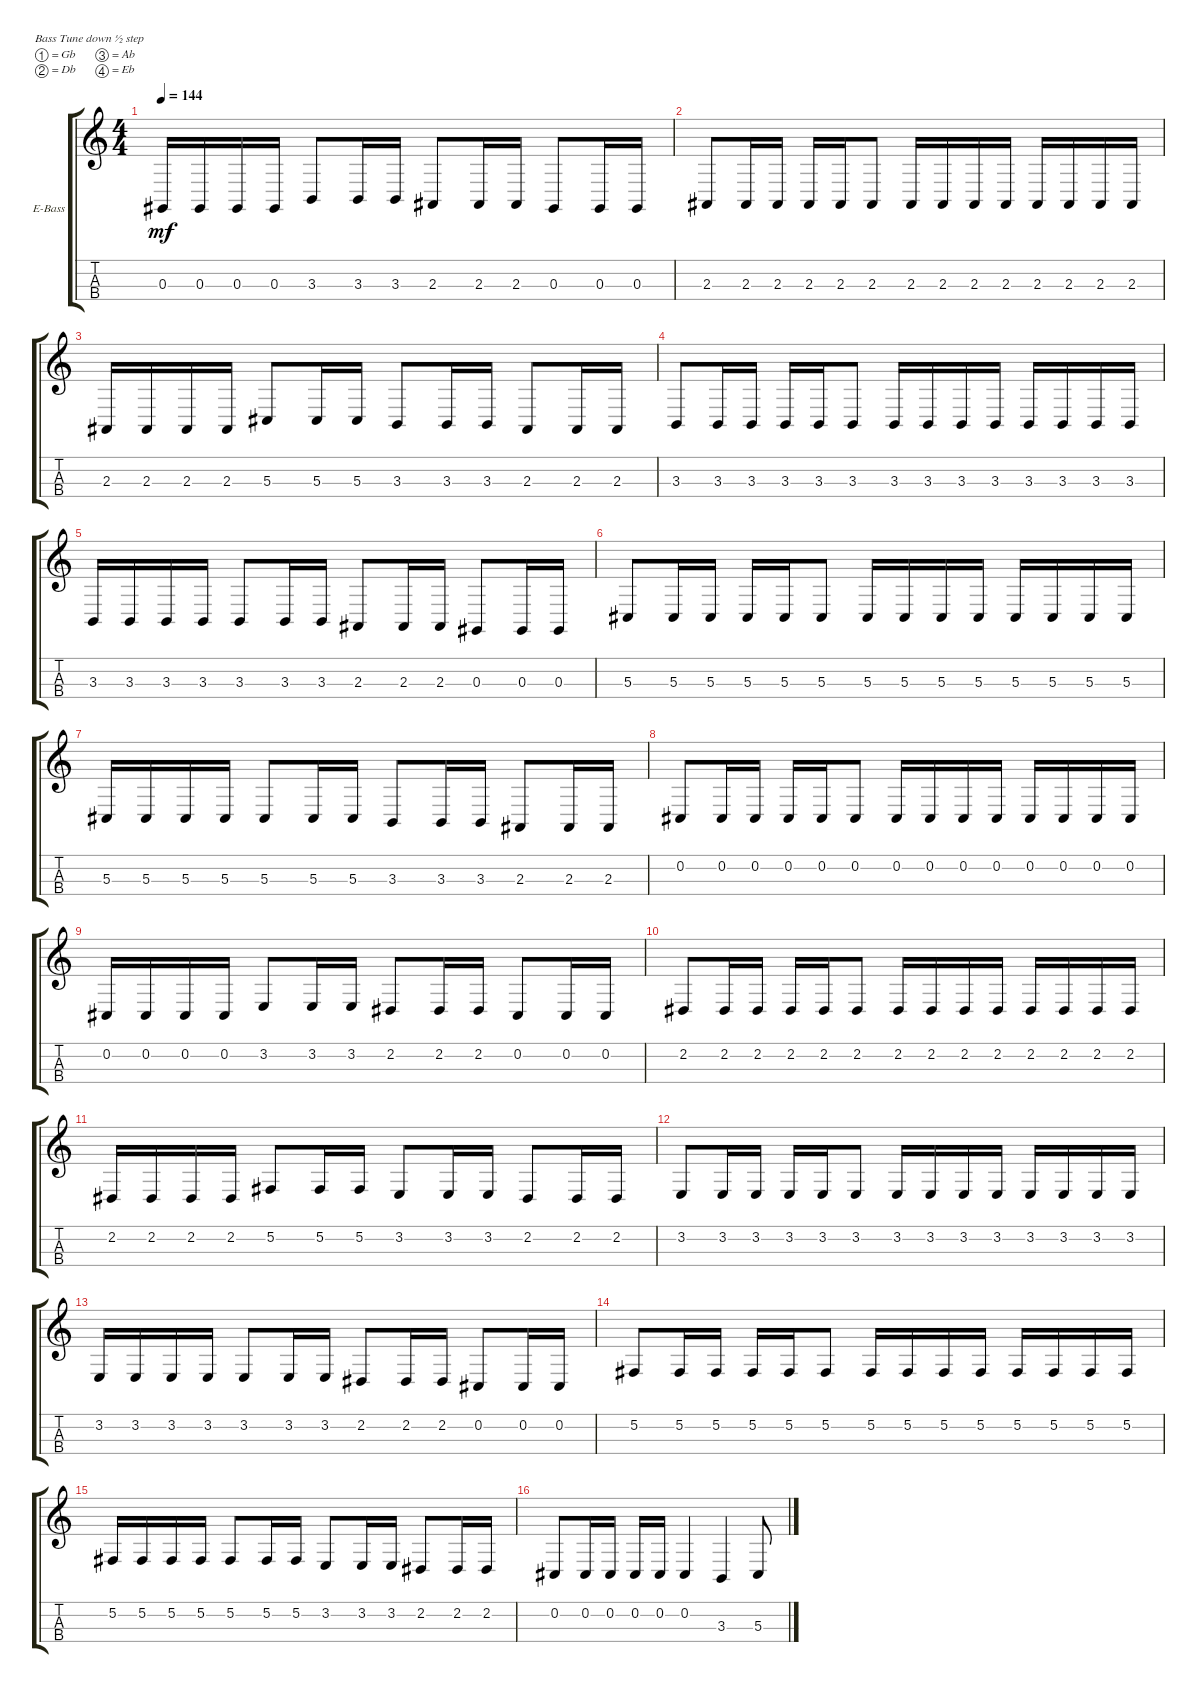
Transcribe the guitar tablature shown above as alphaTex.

\bracketExtendMode groupsimilarinstruments
\firstSystemTrackNameOrientation horizontal
\otherSystemsTrackNameOrientation horizontal
\track ("Bass" "E-Bass") {instrument electricbassfinger}
\staff {score tabs}
\tuning (Gb2 Db2 Ab1 Eb1)
\ts (4 4)
\tempo 144
\clef g2
\ks c
0.3.16{dy mf} 0.3.16 0.3.16 0.3.16 3.3.8 3.3.16 3.3.16 2.3.8 2.3.16 2.3.16 0.3.8 0.3.16 0.3.16 |
2.3.8 2.3.16 2.3.16 2.3.16 2.3.16 2.3.8 2.3.16 2.3.16 2.3.16 2.3.16 2.3.16 2.3.16 2.3.16 2.3.16 |
2.3.16 2.3.16 2.3.16 2.3.16 5.3.8 5.3.16 5.3.16 3.3.8 3.3.16 3.3.16 2.3.8 2.3.16 2.3.16 |
3.3.8 3.3.16 3.3.16 3.3.16 3.3.16 3.3.8 3.3.16 3.3.16 3.3.16 3.3.16 3.3.16 3.3.16 3.3.16 3.3.16 |
3.3.16 3.3.16 3.3.16 3.3.16 3.3.8 3.3.16 3.3.16 2.3.8 2.3.16 2.3.16 0.3.8 0.3.16 0.3.16 |
5.3.8 5.3.16 5.3.16 5.3.16 5.3.16 5.3.8 5.3.16 5.3.16 5.3.16 5.3.16 5.3.16 5.3.16 5.3.16 5.3.16 |
5.3.16 5.3.16 5.3.16 5.3.16 5.3.8 5.3.16 5.3.16 3.3.8 3.3.16 3.3.16 2.3.8 2.3.16 2.3.16 |
0.2.8 0.2.16 0.2.16 0.2.16 0.2.16 0.2.8 0.2.16 0.2.16 0.2.16 0.2.16 0.2.16 0.2.16 0.2.16 0.2.16 |
0.2.16 0.2.16 0.2.16 0.2.16 3.2.8 3.2.16 3.2.16 2.2.8 2.2.16 2.2.16 0.2.8 0.2.16 0.2.16 |
2.2.8 2.2.16 2.2.16 2.2.16 2.2.16 2.2.8 2.2.16 2.2.16 2.2.16 2.2.16 2.2.16 2.2.16 2.2.16 2.2.16 |
2.2.16 2.2.16 2.2.16 2.2.16 5.2.8 5.2.16 5.2.16 3.2.8 3.2.16 3.2.16 2.2.8 2.2.16 2.2.16 |
3.2.8 3.2.16 3.2.16 3.2.16 3.2.16 3.2.8 3.2.16 3.2.16 3.2.16 3.2.16 3.2.16 3.2.16 3.2.16 3.2.16 |
3.2.16 3.2.16 3.2.16 3.2.16 3.2.8 3.2.16 3.2.16 2.2.8 2.2.16 2.2.16 0.2.8 0.2.16 0.2.16 |
5.2.8 5.2.16 5.2.16 5.2.16 5.2.16 5.2.8 5.2.16 5.2.16 5.2.16 5.2.16 5.2.16 5.2.16 5.2.16 5.2.16 |
5.2.16 5.2.16 5.2.16 5.2.16 5.2.8 5.2.16 5.2.16 3.2.8 3.2.16 3.2.16 2.2.8 2.2.16 2.2.16 |
0.2.8 0.2.16 0.2.16 0.2.16 0.2.16 0.2.4 3.3.4 5.3.8
